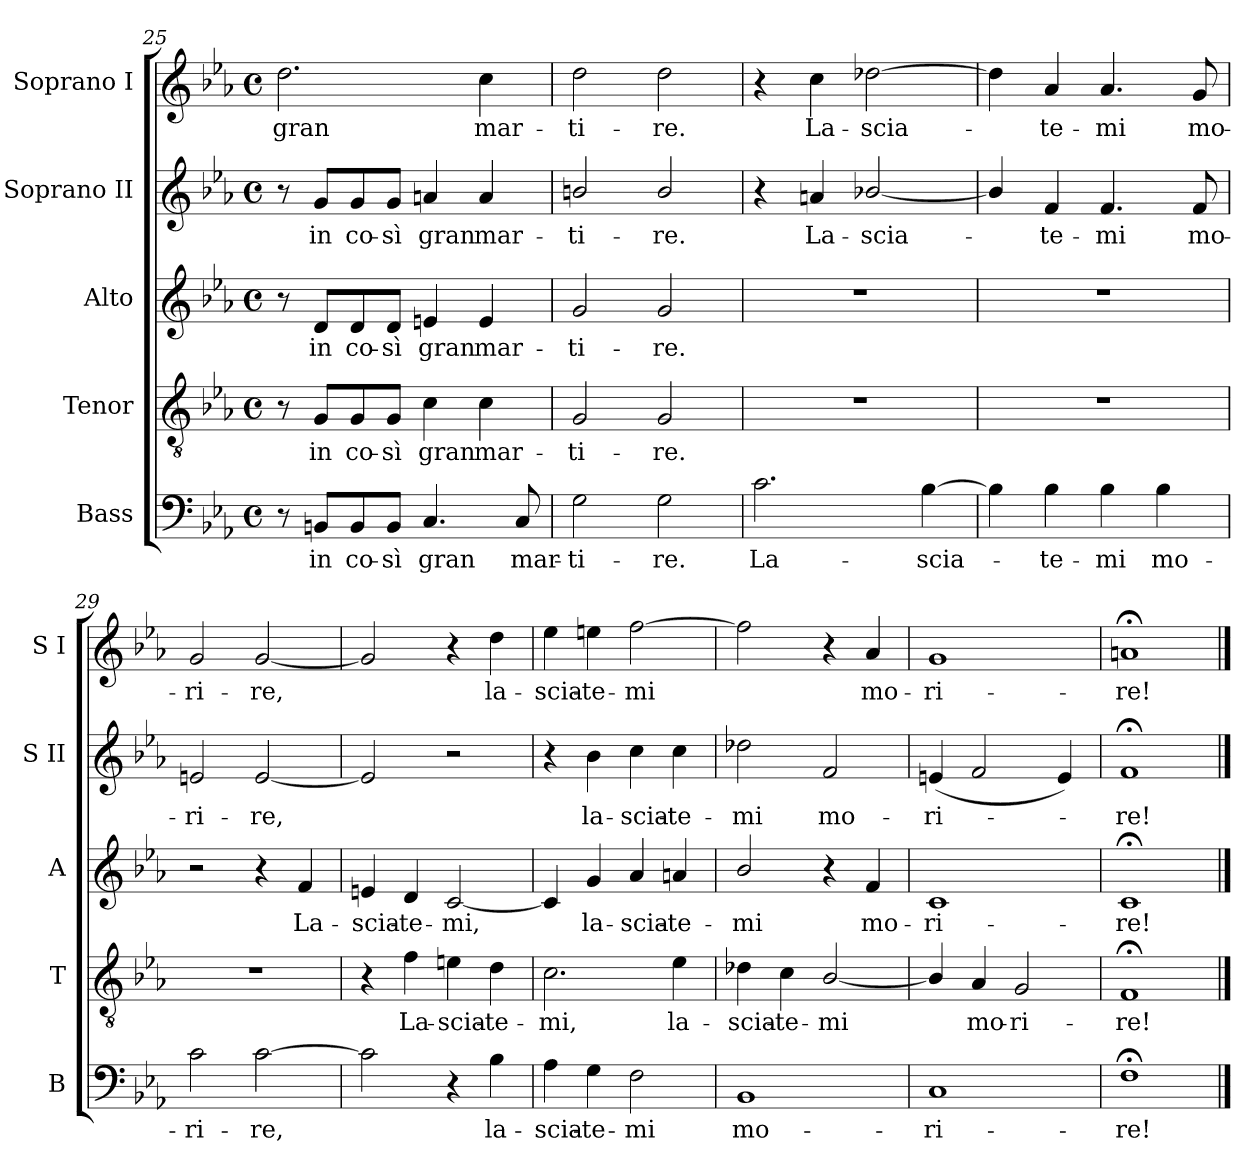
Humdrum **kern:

**kern	**text	**kern	**text	**kern	**text	**kern	**text	**kern	**text
*part5	*part5	*part4	*part4	*part3	*part3	*part2	*part2	*part1	*part1
*staff5	*staff5	*staff4	*staff4	*staff3	*staff3	*staff2	*staff2	*staff1	*staff1
*I"Bass	*	*I"Tenor	*	*I"Alto	*	*I"Soprano II	*	*I"Soprano I	*
*I'B	*	*I'T	*	*I'A	*	*I'S II	*	*I'S I	*
*clefF4	*	*clefGv2	*	*clefG2	*	*clefG2	*	*clefG2	*
*k[b-e-a-]	*	*k[b-e-a-]	*	*k[b-e-a-]	*	*k[b-e-a-]	*	*k[b-e-a-]	*
*E-:	*	*E-:	*	*E-:	*	*E-:	*	*E-:	*
*M4/4	*	*M4/4	*	*M4/4	*	*M4/4	*	*M4/4	*
*met(c)	*	*met(c)	*	*met(c)	*	*met(c)	*	*met(c)	*
=25	=25	=25	=25	=25	=25	=25	=25	=25	=25
!	!	!	!	!	!	!	!	!	!LO:LY:b
8r	.	8r	.	8r	.	8r	.	2.dd\	gran
!	!LO:LY:b	!	!LO:LY:b	!	!LO:LY:b	!	!LO:LY:b	!	!
8BBn/L	in	8G/L	in	8d/L	in	8g/L	in	.	.
!	!LO:LY:b	!	!LO:LY:b	!	!LO:LY:b	!	!LO:LY:b	!	!
8BB/	co-	8G/	co-	8d/	co-	8g/	co-	.	.
!	!LO:LY:b	!	!LO:LY:b	!	!LO:LY:b	!	!LO:LY:b	!	!
8BB/J	-sì	8G/J	-sì	8d/J	-sì	8g/J	-sì	.	.
!	!LO:LY:b	!	!LO:LY:b	!	!LO:LY:b	!	!LO:LY:b	!	!
4.C/	gran	4c\	gran	4en/	gran	4an/	gran	.	.
!	!	!	!LO:LY:b	!	!LO:LY:b	!	!LO:LY:b	!	!LO:LY:b
.	.	4c\	mar-	4e/	mar-	4a/	mar-	4cc\	mar-
!	!LO:LY:b	!	!	!	!	!	!	!	!
8C/	mar-	.	.	.	.	.	.	.	.
=26	=26	=26	=26	=26	=26	=26	=26	=26	=26
!	!LO:LY:b	!	!LO:LY:b	!	!LO:LY:b	!	!LO:LY:b	!	!LO:LY:b
2G\	-ti-	2G/	-ti-	2g/	-ti-	2bn/	-ti-	2dd\	-ti-
!	!LO:LY:b	!	!LO:LY:b	!	!LO:LY:b	!	!LO:LY:b	!	!LO:LY:b
2G\	-re.	2G/	-re.	2g/	-re.	2b/	-re.	2dd\	-re.
=27	=27	=27	=27	=27	=27	=27	=27	=27	=27
!	!LO:LY:b	!	!	!	!	!	!	!	!
2.c\	La-	1r	.	1r	.	4r	.	4r	.
!	!	!	!	!	!	!	!LO:LY:b	!	!LO:LY:b
.	.	.	.	.	.	4an/	La-	4cc\	La-
!	!	!	!	!	!	!	!LO:LY:b	!	!LO:LY:b
.	.	.	.	.	.	[2b-X/	-scia-	[2dd-X\	-scia-
!	!LO:LY:b	!	!	!	!	!	!	!	!
[4B-\	-scia-	.	.	.	.	.	.	.	.
=28	=28	=28	=28	=28	=28	=28	=28	=28	=28
4B-\]	.	1r	.	1r	.	4b-/]	.	4dd-\]	.
!	!LO:LY:b	!	!	!	!	!	!LO:LY:b	!	!LO:LY:b
4B-\	te-	.	.	.	.	4f/	te-	4a-/	te-
!	!LO:LY:b	!	!	!	!	!	!LO:LY:b	!	!LO:LY:b
4B-\	-mi	.	.	.	.	4.f/	-mi	4.a-/	-mi
!	!LO:LY:b	!	!	!	!	!	!	!	!
4B-\	mo-	.	.	.	.	.	.	.	.
!	!	!	!	!	!	!	!LO:LY:b	!	!LO:LY:b
.	.	.	.	.	.	8f/	mo-	8g/	mo-
!!LO:PB:g=z
=29	=29	=29	=29	=29	=29	=29	=29	=29	=29
!	!LO:LY:b	!	!	!	!	!	!LO:LY:b	!	!LO:LY:b
2c\	-ri-	1r	.	2r	.	2en/	-ri-	2g/	-ri-
!	!LO:LY:b	!	!	!	!	!	!LO:LY:b	!	!LO:LY:b
[2c\	-re,	.	.	4r	.	[2e/	-re,	[2g/	-re,
!	!	!	!	!	!LO:LY:b	!	!	!	!
.	.	.	.	4f/	La-	.	.	.	.
=30	=30	=30	=30	=30	=30	=30	=30	=30	=30
!	!	!	!	!	!LO:LY:b	!	!	!	!
2c\]	.	4r	.	4en/	-scia-	2e/]	.	2g/]	.
!	!	!	!LO:LY:b	!	!LO:LY:b	!	!	!	!
.	.	4f\	La-	4d/	-te-	.	.	.	.
!	!	!	!LO:LY:b	!	!LO:LY:b	!	!	!	!
4r	.	4en\	-scia-	[2c/	-mi,	2r	.	4r	.
!	!LO:LY:b	!	!LO:LY:b	!	!	!	!	!	!LO:LY:b
4B-\	la-	4d\	-te-	.	.	.	.	4dd\	la-
=31	=31	=31	=31	=31	=31	=31	=31	=31	=31
!	!LO:LY:b	!	!LO:LY:b	!	!	!	!	!	!LO:LY:b
4A-\	-scia-	2.c\	-mi,	4c/]	.	4r	.	4ee-\	-scia-
!	!LO:LY:b	!	!	!	!LO:LY:b	!	!LO:LY:b	!	!LO:LY:b
4G\	-te-	.	.	4g/	la-	4b-\	la-	4een\	-te-
!	!LO:LY:b	!	!	!	!LO:LY:b	!	!LO:LY:b	!	!LO:LY:b
2F\	-mi	.	.	4a-/	-scia-	4cc\	-scia-	[2ff\	-mi
!	!	!	!LO:LY:b	!	!LO:LY:b	!	!LO:LY:b	!	!
.	.	4e-i\	la-	4an/	-te-	4cc\	-te-	.	.
=32	=32	=32	=32	=32	=32	=32	=32	=32	=32
!	!LO:LY:b	!	!LO:LY:b	!	!LO:LY:b	!	!LO:LY:b	!	!
1BB-	mo-	4d-X\	-scia-	2b-/	-mi	2dd-X\	-mi	2ff\]	.
!	!	!	!LO:LY:b	!	!	!	!	!	!
.	.	4c\	-te-	.	.	.	.	.	.
!	!	!	!LO:LY:b	!	!	!	!LO:LY:b	!	!
.	.	[2B-/	-mi	4r	.	2f/	mo-	4r	.
!	!	!	!	!	!LO:LY:b	!	!	!	!LO:LY:b
.	.	.	.	4f/	mo-	.	.	4a-/	mo-
=33	=33	=33	=33	=33	=33	=33	=33	=33	=33
!	!LO:LY:b	!	!	!	!LO:LY:b	!	!LO:LY:b	!	!LO:LY:b
1C	-ri-	4B-/]	.	1c	-ri-	(<4en/	-ri-	1g	-ri-
!	!	!	!LO:LY:b	!	!	!	!	!	!
.	.	4A-/	mo-	.	.	2f/	.	.	.
!	!	!	!LO:LY:b	!	!	!	!	!	!
.	.	2G/	-ri-	.	.	.	.	.	.
.	.	.	.	.	.	4e/)	.	.	.
=34	=34	=34	=34	=34	=34	=34	=34	=34	=34
!	!LO:LY:b	!	!LO:LY:b	!	!LO:LY:b	!	!LO:LY:b	!	!LO:LY:b
1F;<	-re!	1F;<	-re!	1c;<	-re!	1f;<	re!	1an;<	-re!
==	==	==	==	==	==	==	==	==	==
*-	*-	*-	*-	*-	*-	*-	*-	*-	*-
